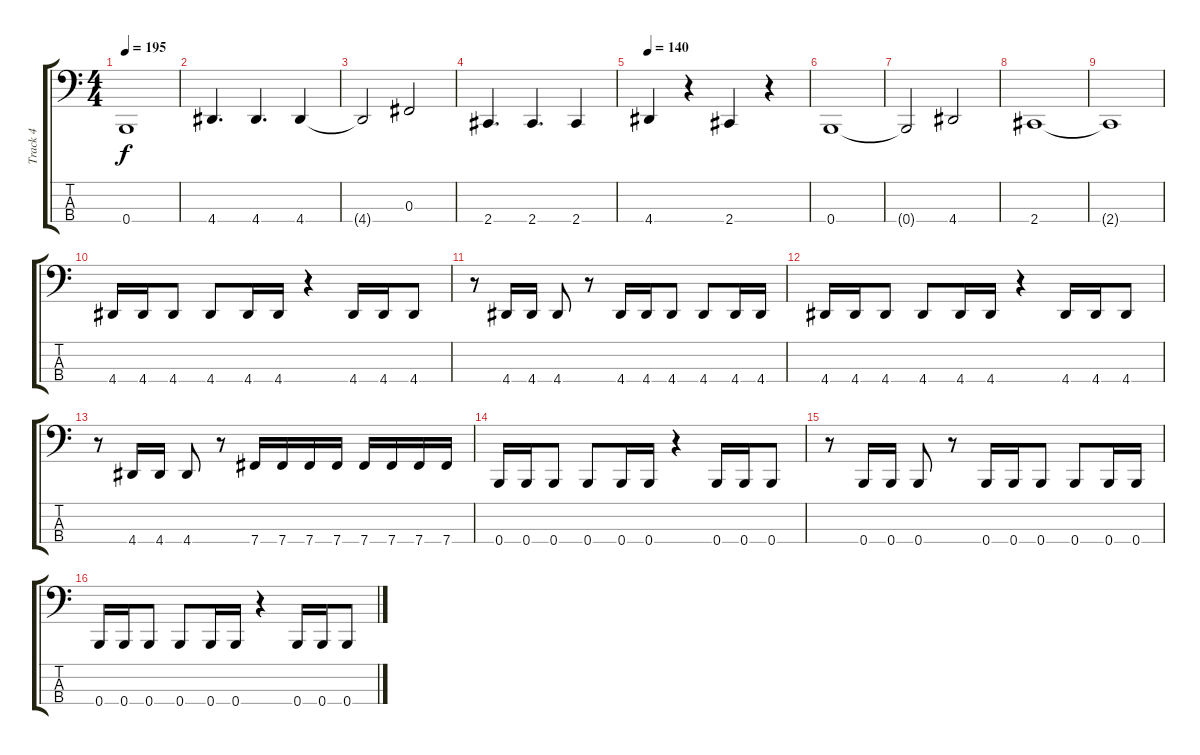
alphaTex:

\track ("Track 4" "Track 4") {instrument electricbasspick}
\staff {score tabs}
\tuning (E2 B1 Gb1 B0) {hide}
\ts (4 4)
\tempo 195
\clef f4
\ks c
0.4{t}.1{dy f} |
4.4.4{d} 4.4.4{d} 4.4.4 |
4.4{t}.2 0.3.2 |
2.4.4{d} 2.4.4{d} 2.4.4 |
\tempo 140
4.4.4 r.4 2.4.4 r.4 |
0.4.1 |
0.4{t}.2 4.4.2 |
2.4.1 |
2.4{t}.1 |
4.4.16 4.4.16 4.4.8 4.4.8 4.4.16 4.4.16 r.4 4.4.16 4.4.16 4.4.8 |
r.8 4.4.16 4.4.16 4.4.8 r.8 4.4.16 4.4.16 4.4.8 4.4.8 4.4.16 4.4.16 |
4.4.16 4.4.16 4.4.8 4.4.8 4.4.16 4.4.16 r.4 4.4.16 4.4.16 4.4.8 |
r.8 4.4.16 4.4.16 4.4.8 r.8 7.4.16 7.4.16 7.4.16 7.4.16 7.4.16 7.4.16 7.4.16 7.4.16 |
0.4.16 0.4.16 0.4.8 0.4.8 0.4.16 0.4.16 r.4 0.4.16 0.4.16 0.4.8 |
r.8 0.4.16 0.4.16 0.4.8 r.8 0.4.16 0.4.16 0.4.8 0.4.8 0.4.16 0.4.16 |
0.4.16 0.4.16 0.4.8 0.4.8 0.4.16 0.4.16 r.4 0.4.16 0.4.16 0.4.8
